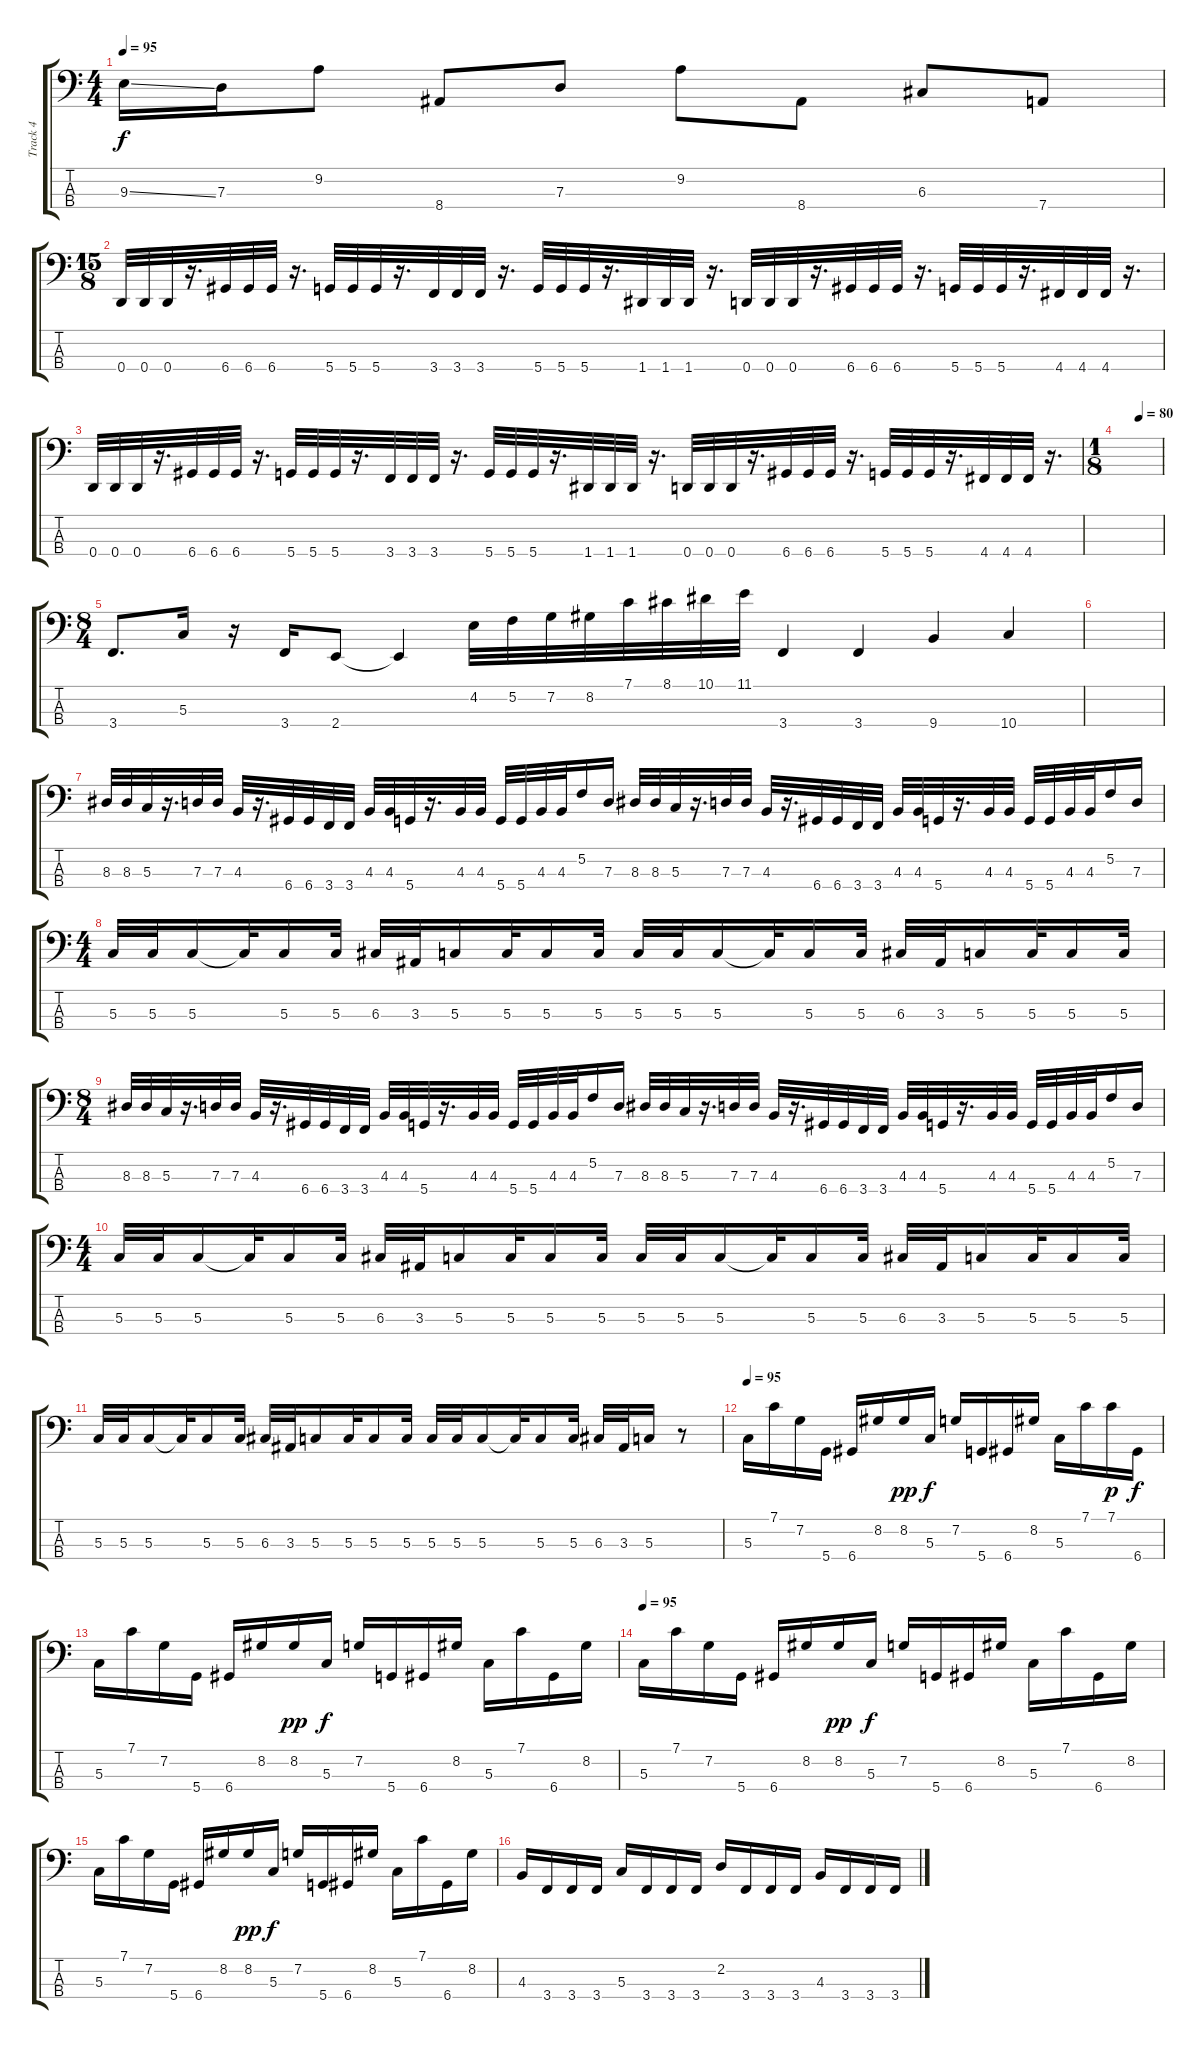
\track ("Track 4" "Track 4") {instrument electricbassfinger}
\staff {score tabs}
\tuning (F2 C2 G1 D1) {hide}
\ts (4 4)
\tempo 95
\clef f4
\ks c
9.3{ss}.16{dy f} 7.3.16 9.2.8 8.4.8 7.3.8 9.2.8 8.4.8 6.3.8 7.4.8 |
\ts (15 8)
0.4.32 0.4.32 0.4.32 r.16{d} 6.4.32 6.4.32 6.4.32 r.16{d} 5.4.32 5.4.32 5.4.32 r.16{d} 3.4.32 3.4.32 3.4.32 r.16{d} 5.4.32 5.4.32 5.4.32 r.16{d} 1.4.32 1.4.32 1.4.32 r.16{d} 0.4.32 0.4.32 0.4.32 r.16{d} 6.4.32 6.4.32 6.4.32 r.16{d} 5.4.32 5.4.32 5.4.32 r.16{d} 4.4.32 4.4.32 4.4.32 r.16{d} |
0.4.32 0.4.32 0.4.32 r.16{d} 6.4.32 6.4.32 6.4.32 r.16{d} 5.4.32 5.4.32 5.4.32 r.16{d} 3.4.32 3.4.32 3.4.32 r.16{d} 5.4.32 5.4.32 5.4.32 r.16{d} 1.4.32 1.4.32 1.4.32 r.16{d} 0.4.32 0.4.32 0.4.32 r.16{d} 6.4.32 6.4.32 6.4.32 r.16{d} 5.4.32 5.4.32 5.4.32 r.16{d} 4.4.32 4.4.32 4.4.32 r.16{d} |
\ts (1 8)
\tempo (80 0.5)
|
\ts (8 4)
3.4.8{d} 5.3.16 r.16 3.4.16 2.4.8 2.4{t}.4 4.2.32 5.2.32 7.2.32 8.2.32 7.1.32 8.1.32 10.1.32 11.1.32 3.4.4 3.4.4 9.4.4 10.4.4 |
|
8.3.32 8.3.32 5.3.32 r.16{d} 7.3.32 7.3.32 4.3.32 r.16{d} 6.4.32 6.4.32 3.4.32 3.4.32 4.3.32 4.3.32 5.4.32 r.16{d} 4.3.32 4.3.32 5.4.32 5.4.32 4.3.32 4.3.32 5.2.16 7.3.16 8.3.32 8.3.32 5.3.32 r.16{d} 7.3.32 7.3.32 4.3.32 r.16{d} 6.4.32 6.4.32 3.4.32 3.4.32 4.3.32 4.3.32 5.4.32 r.16{d} 4.3.32 4.3.32 5.4.32 5.4.32 4.3.32 4.3.32 5.2.16 7.3.16 |
\ts (4 4)
5.3.32 5.3.32 5.3.16 5.3{t}.32 5.3.16 5.3.32 6.3.32 3.3.32 5.3.16 5.3.32 5.3.16 5.3.32 5.3.32 5.3.32 5.3.16 5.3{t}.32 5.3.16 5.3.32 6.3.32 3.3.32 5.3.16 5.3.32 5.3.16 5.3.32 |
\ts (8 4)
8.3.32 8.3.32 5.3.32 r.16{d} 7.3.32 7.3.32 4.3.32 r.16{d} 6.4.32 6.4.32 3.4.32 3.4.32 4.3.32 4.3.32 5.4.32 r.16{d} 4.3.32 4.3.32 5.4.32 5.4.32 4.3.32 4.3.32 5.2.16 7.3.16 8.3.32 8.3.32 5.3.32 r.16{d} 7.3.32 7.3.32 4.3.32 r.16{d} 6.4.32 6.4.32 3.4.32 3.4.32 4.3.32 4.3.32 5.4.32 r.16{d} 4.3.32 4.3.32 5.4.32 5.4.32 4.3.32 4.3.32 5.2.16 7.3.16 |
\ts (4 4)
5.3.32 5.3.32 5.3.16 5.3{t}.32 5.3.16 5.3.32 6.3.32 3.3.32 5.3.16 5.3.32 5.3.16 5.3.32 5.3.32 5.3.32 5.3.16 5.3{t}.32 5.3.16 5.3.32 6.3.32 3.3.32 5.3.16 5.3.32 5.3.16 5.3.32 |
5.3.32 5.3.32 5.3.16 5.3{t}.32 5.3.16 5.3.32 6.3.32 3.3.32 5.3.16 5.3.32 5.3.16 5.3.32 5.3.32 5.3.32 5.3.16 5.3{t}.32 5.3.16 5.3.32 6.3.32 3.3.32 5.3.16 r.8 |
\tempo 95
5.3.16 7.1.16 7.2.16 5.4.16 6.4.16 8.2.16 8.2.16{dy pp} 5.3.16{dy f} 7.2.16 5.4.16 6.4.16 8.2.16 5.3.16 7.1.16 7.1.16{dy p} 6.4.16{dy f} |
5.3.16 7.1.16 7.2.16 5.4.16 6.4.16 8.2.16 8.2.16{dy pp} 5.3.16{dy f} 7.2.16 5.4.16 6.4.16 8.2.16 5.3.16 7.1.16 6.4.16 8.2.16 |
\tempo 95
5.3.16 7.1.16 7.2.16 5.4.16 6.4.16 8.2.16 8.2.16{dy pp} 5.3.16{dy f} 7.2.16 5.4.16 6.4.16 8.2.16 5.3.16 7.1.16 6.4.16 8.2.16 |
5.3.16 7.1.16 7.2.16 5.4.16 6.4.16 8.2.16 8.2.16{dy pp} 5.3.16{dy f} 7.2.16 5.4.16 6.4.16 8.2.16 5.3.16 7.1.16 6.4.16 8.2.16 |
4.3.16 3.4.16 3.4.16 3.4.16 5.3.16 3.4.16 3.4.16 3.4.16 2.2.16 3.4.16 3.4.16 3.4.16 4.3.16 3.4.16 3.4.16 3.4.16
